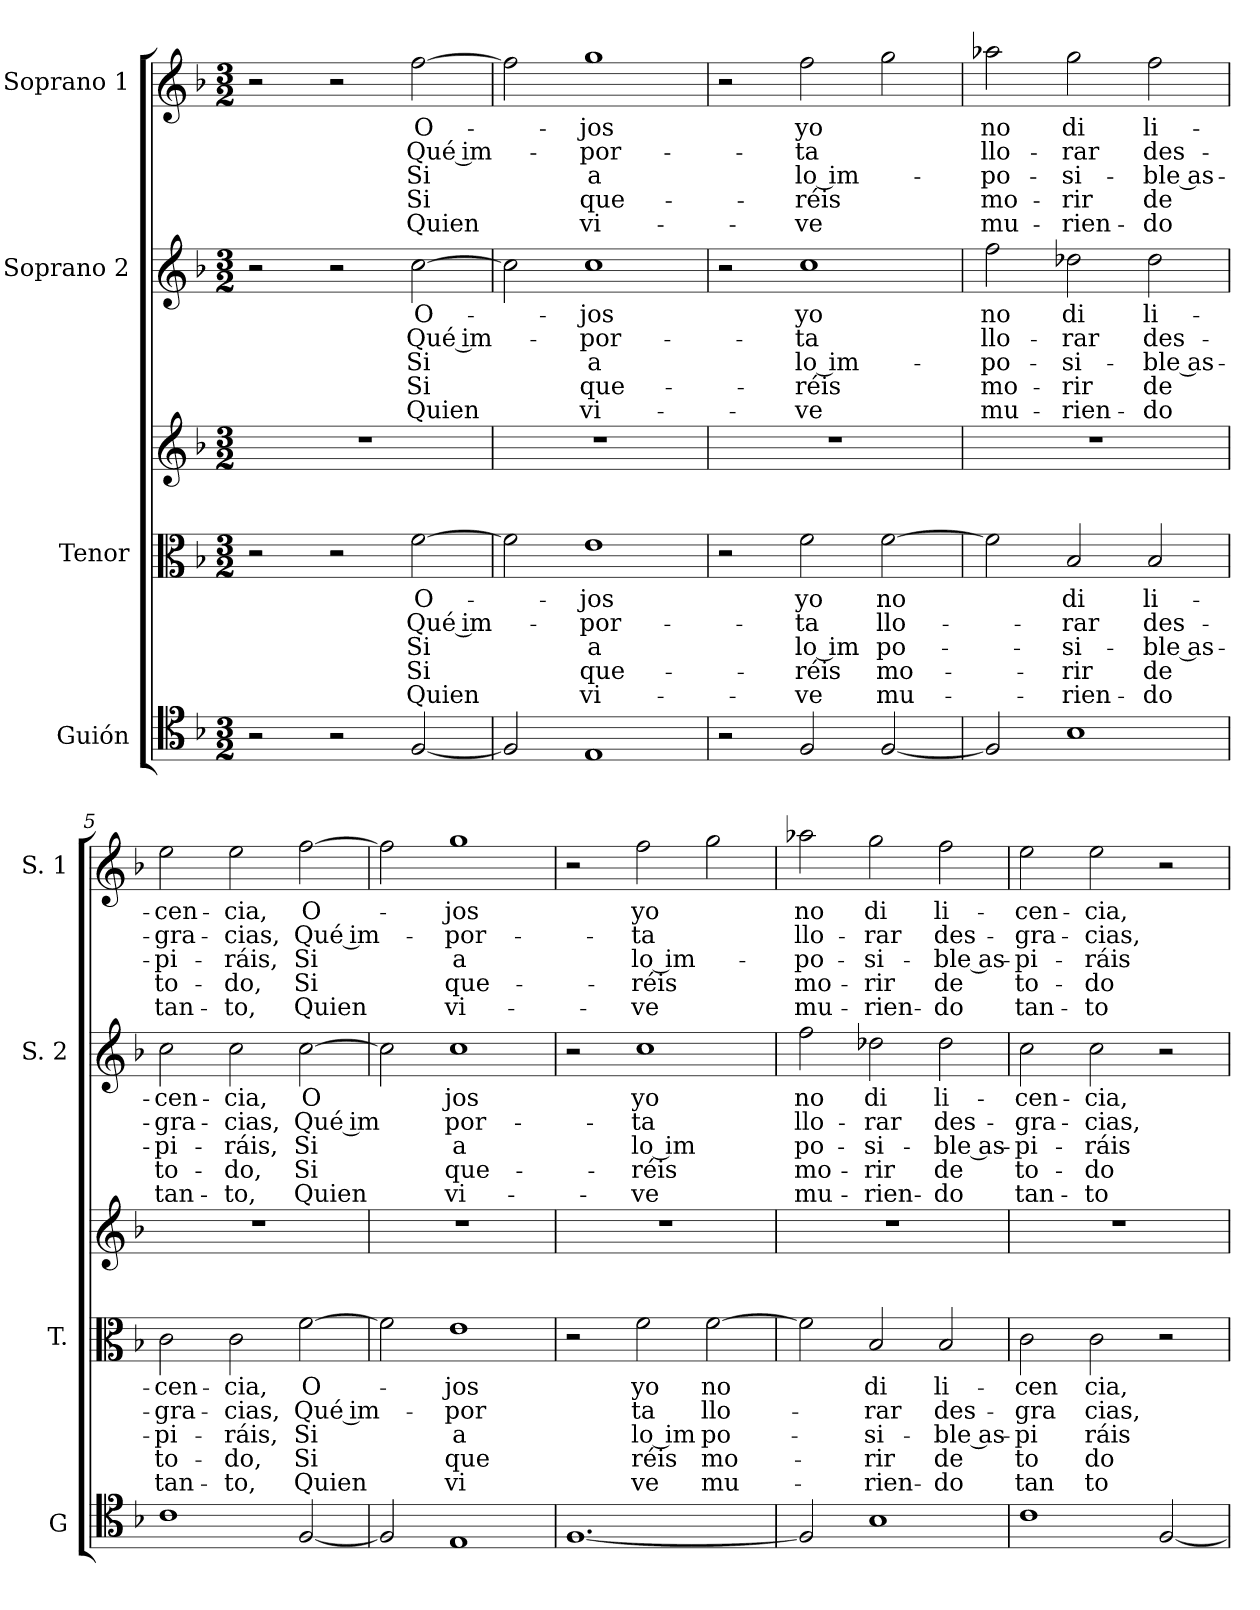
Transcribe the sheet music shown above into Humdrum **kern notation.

**kern	**kern	**text	**text	**text	**text	**text	**kern	**kern	**text	**text	**text	**text	**text	**kern	**text	**text	**text	**text	**text
*part5	*part4	*part4	*part4	*part4	*part4	*part4	*part3	*part2	*part2	*part2	*part2	*part2	*part2	*part1	*part1	*part1	*part1	*part1	*part1
*staff5	*staff4	*staff4	*staff4	*staff4	*staff4	*staff4	*staff3	*staff2	*staff2	*staff2	*staff2	*staff2	*staff2	*staff1	*staff1	*staff1	*staff1	*staff1	*staff1
*I"Guión	*I"Tenor	*	*	*	*	*	*	*I"Soprano 2	*	*	*	*	*	*I"Soprano 1	*	*	*	*	*
*I'G	*I'T.	*	*	*	*	*	*	*I'S. 2	*	*	*	*	*	*I'S. 1	*	*	*	*	*
*clefC4	*clefC3	*	*	*	*	*	*clefG2	*clefG2	*	*	*	*	*	*clefG2	*	*	*	*	*
*k[b-]	*k[b-]	*	*	*	*	*	*k[b-]	*k[b-]	*	*	*	*	*	*k[b-]	*	*	*	*	*
*M3/2	*M3/2	*	*	*	*	*	*M3/2	*M3/2	*	*	*	*	*	*M3/2	*	*	*	*	*
=1	=1	=1	=1	=1	=1	=1	=1	=1	=1	=1	=1	=1	=1	=1	=1	=1	=1	=1	=1
2r	2r	.	.	.	.	.	1.r	2r	.	.	.	.	.	2r	.	.	.	.	.
2r	2r	.	.	.	.	.	.	2r	.	.	.	.	.	2r	.	.	.	.	.
[2F	[2f	O-	Qué im-	Si	Si	Quien	.	[2cc	O-	Qué im-	Si	Si	Quien	[2ff	O-	Qué im-	Si	Si	Quien
=2	=2	=2	=2	=2	=2	=2	=2	=2	=2	=2	=2	=2	=2	=2	=2	=2	=2	=2	=2
2F]	2f]	.	.	.	.	.	1.r	2cc]	.	.	.	.	.	2ff]	.	.	.	.	.
1E	1e	-jos	-por-	a	que-	vi-	.	1cc	-jos	-por-	a	que-	vi-	1gg	-jos	-por-	a	que-	vi-
=3	=3	=3	=3	=3	=3	=3	=3	=3	=3	=3	=3	=3	=3	=3	=3	=3	=3	=3	=3
2r	2r	.	.	.	.	.	1.r	2r	.	.	.	.	.	2r	.	.	.	.	.
2F	2f	yo	-ta	lo im	-réis	-ve	.	1cc	yo	-ta	lo im-	-réis	-ve	2ff	yo	-ta	lo im-	-réis	-ve
[2F	[2f	no	llo-	-po-	mo-	mu-	.	.	.	.	.	.	.	2gg	.	.	.	.	.
=4	=4	=4	=4	=4	=4	=4	=4	=4	=4	=4	=4	=4	=4	=4	=4	=4	=4	=4	=4
2F]	2f]	.	.	.	.	.	1.r	2ff	no	llo-	-po-	mo-	mu-	2aa-X	no	llo-	-po-	mo-	mu-
1B-	2B-	di	-rar	-si-	-rir	-rien-	.	2dd-X	di	-rar	-si-	-rir	-rien-	2gg	di	-rar	-si-	-rir	-rien-
.	2B-	li-	des-	-ble as-	de	-do	.	2dd-	li-	des-	-ble as-	de	-do	2ff	li-	des-	-ble as-	de	-do
=5	=5	=5	=5	=5	=5	=5	=5	=5	=5	=5	=5	=5	=5	=5	=5	=5	=5	=5	=5
1c	2c	-cen-	-gra-	-pi-	to-	tan-	1.r	2cc	-cen-	-gra-	-pi-	to-	tan-	2ee	-cen-	-gra-	-pi-	to-	tan-
.	2c	-cia,	-cias,	-ráis,	-do,	-to,	.	2cc	-cia,	-cias,	-ráis,	-do,	-to,	2ee	-cia,	-cias,	-ráis,	-do,	-to,
[2F	[2f	O-	Qué im-	Si	Si	Quien	.	[2cc	O	Qué im	Si	Si	Quien	[2ff	O-	Qué im-	Si	Si	Quien
=6	=6	=6	=6	=6	=6	=6	=6	=6	=6	=6	=6	=6	=6	=6	=6	=6	=6	=6	=6
2F]	2f]	.	.	.	.	.	1.r	2cc]	.	.	.	.	.	2ff]	.	.	.	.	.
1E	1e	-jos	-por	a	que	vi	.	1cc	-jos	-por-	a	que-	vi-	1gg	-jos	-por-	a	que-	vi-
!!LO:PB:g=z
=7	=7	=7	=7	=7	=7	=7	=7	=7	=7	=7	=7	=7	=7	=7	=7	=7	=7	=7	=7
[1.F	2r	.	.	.	.	.	1.r	2r	.	.	.	.	.	2r	.	.	.	.	.
.	2f	yo	-ta	lo im	-réis	-ve	.	1cc	yo	-ta	lo im	-réis	-ve	2ff	yo	-ta	lo im-	-réis	-ve
.	[2f	no	llo-	po-	mo-	mu-	.	.	.	.	.	.	.	2gg	.	.	.	.	.
=8	=8	=8	=8	=8	=8	=8	=8	=8	=8	=8	=8	=8	=8	=8	=8	=8	=8	=8	=8
2F]	2f]	.	.	.	.	.	1.r	2ff	no	llo-	-po-	mo-	mu-	2aa-X	no	llo-	-po-	mo-	mu-
1B-	2B-	di	-rar	-si-	-rir	-rien-	.	2dd-X	di	-rar	-si-	-rir	-rien-	2gg	di	-rar	-si-	-rir	-rien-
.	2B-	li-	des-	-ble as-	de	-do	.	2dd-	li-	des-	-ble as-	de	-do	2ff	li-	des-	-ble as-	de	-do
=9	=9	=9	=9	=9	=9	=9	=9	=9	=9	=9	=9	=9	=9	=9	=9	=9	=9	=9	=9
1c	2c	-cen	-gra	-pi	to	tan	1.r	2cc	-cen-	-gra-	-pi-	to-	tan-	2ee	-cen-	-gra-	-pi-	to-	tan-
.	2c	-cia,	-cias,	-ráis	-do	-to	.	2cc	-cia,	-cias,	-ráis	-do	-to	2ee	-cia,	-cias,	-ráis	-do	-to
[2F	2r	.	.	.	.	.	.	2r	.	.	.	.	.	2r	.	.	.	.	.
=	=	=	=	=	=	=	=	=	=	=	=	=	=	=	=	=	=	=	=
*-	*-	*-	*-	*-	*-	*-	*-	*-	*-	*-	*-	*-	*-	*-	*-	*-	*-	*-	*-
